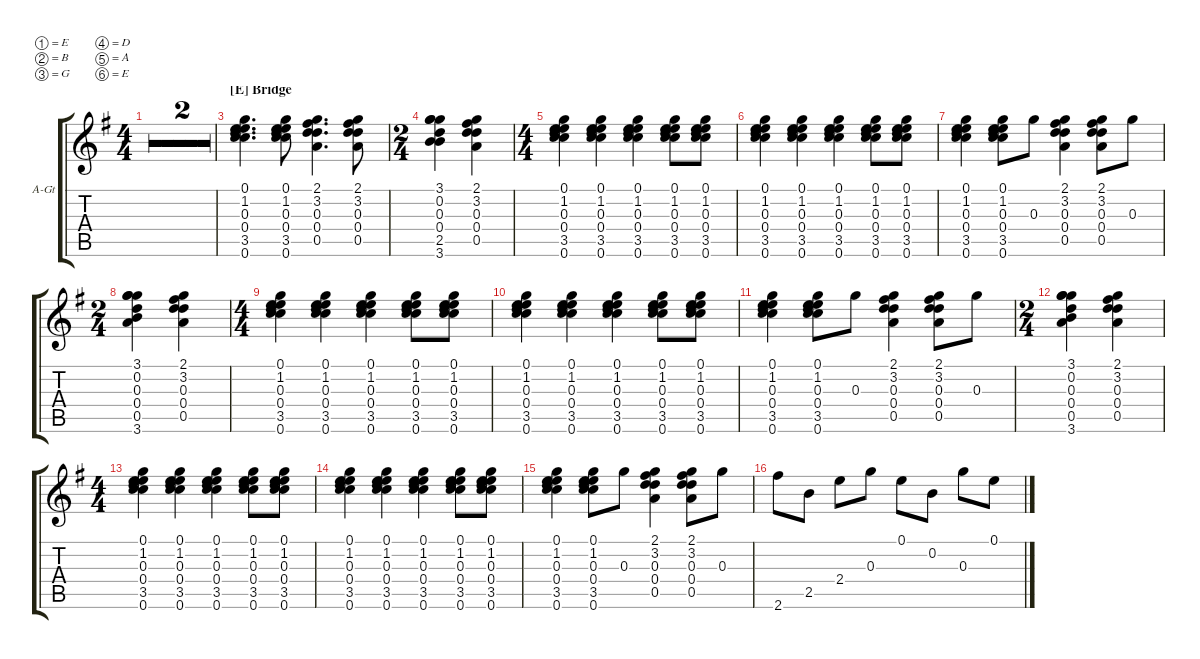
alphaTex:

\hideDynamics
\bracketExtendMode groupsimilarinstruments
\firstSystemTrackNameOrientation horizontal
\otherSystemsTrackNameOrientation horizontal
\track ("A.Guitar 1" "A-Gt") {multiBarRest instrument acousticguitarsteel}
\staff {score tabs}
\tuning (E4 B3 G4 D4 A3 E4)
\ts (4 4)
\tempo 112
\clef g2
\ks g
r.8{dy f} r.2 r.4{d} |
r.1 |
\section ("E" "Bridge")
(0.1 1.2 0.3 0.4 3.5 0.6).4{d} (0.1 1.2 0.3 0.4 3.5 0.6).8 (2.1 3.2 0.3 0.4 0.5).4{d} (2.1 3.2 0.3 0.4 0.5).8 |
\ts (2 4)
(3.1 0.2 0.3 0.4 2.5 3.6).4 (2.1 3.2 0.3 0.4 0.5).4 |
\ts (4 4)
(0.1 1.2 0.3 0.4 3.5 0.6).4 (0.1 1.2 0.3 0.4 3.5 0.6).4 (0.1 1.2 0.3 0.4 3.5 0.6).4 (0.1 1.2 0.3 0.4 3.5 0.6).8 (0.1 1.2 0.3 0.4 3.5 0.6).8 |
(0.1 1.2 0.3 0.4 3.5 0.6).4 (0.1 1.2 0.3 0.4 3.5 0.6).4 (0.1 1.2 0.3 0.4 3.5 0.6).4 (0.1 1.2 0.3 0.4 3.5 0.6).8 (0.1 1.2 0.3 0.4 3.5 0.6).8 |
(0.1 1.2 0.3 0.4 3.5 0.6).4 (0.1 1.2 0.3 0.4 3.5 0.6).8 0.3.8 (2.1 3.2 0.3 0.4 0.5).4 (2.1 3.2 0.3 0.4 0.5).8 0.3.8 |
\ts (2 4)
(3.1 0.2 0.3 0.4 0.5 3.6).4 (2.1 3.2 0.3 0.4 0.5).4 |
\ts (4 4)
(0.1 1.2 0.3 0.4 3.5 0.6).4 (0.1 1.2 0.3 0.4 3.5 0.6).4 (0.1 1.2 0.3 0.4 3.5 0.6).4 (0.1 1.2 0.3 0.4 3.5 0.6).8 (0.1 1.2 0.3 0.4 3.5 0.6).8 |
(0.1 1.2 0.3 0.4 3.5 0.6).4 (0.1 1.2 0.3 0.4 3.5 0.6).4 (0.1 1.2 0.3 0.4 3.5 0.6).4 (0.1 1.2 0.3 0.4 3.5 0.6).8 (0.1 1.2 0.3 0.4 3.5 0.6).8 |
(0.1 1.2 0.3 0.4 3.5 0.6).4 (0.1 1.2 0.3 0.4 3.5 0.6).8 0.3.8 (2.1 3.2 0.3 0.4 0.5).4 (2.1 3.2 0.3 0.4 0.5).8 0.3.8 |
\ts (2 4)
(3.1 0.2 0.3 0.4 0.5 3.6).4 (2.1 3.2 0.3 0.4 0.5).4 |
\ts (4 4)
(0.1 1.2 0.3 0.4 3.5 0.6).4 (0.1 1.2 0.3 0.4 3.5 0.6).4 (0.1 1.2 0.3 0.4 3.5 0.6).4 (0.1 1.2 0.3 0.4 3.5 0.6).8 (0.1 1.2 0.3 0.4 3.5 0.6).8 |
(0.1 1.2 0.3 0.4 3.5 0.6).4 (0.1 1.2 0.3 0.4 3.5 0.6).4 (0.1 1.2 0.3 0.4 3.5 0.6).4 (0.1 1.2 0.3 0.4 3.5 0.6).8 (0.1 1.2 0.3 0.4 3.5 0.6).8 |
(0.1 1.2 0.3 0.4 3.5 0.6).4 (0.1 1.2 0.3 0.4 3.5 0.6).8 0.3.8 (2.1 3.2 0.3 0.4 0.5).4 (2.1 3.2 0.3 0.4 0.5).8 0.3.8 |
2.6.8 2.5.8 2.4.8 0.3.8 0.1.8 0.2.8 0.3.8 0.1.8
